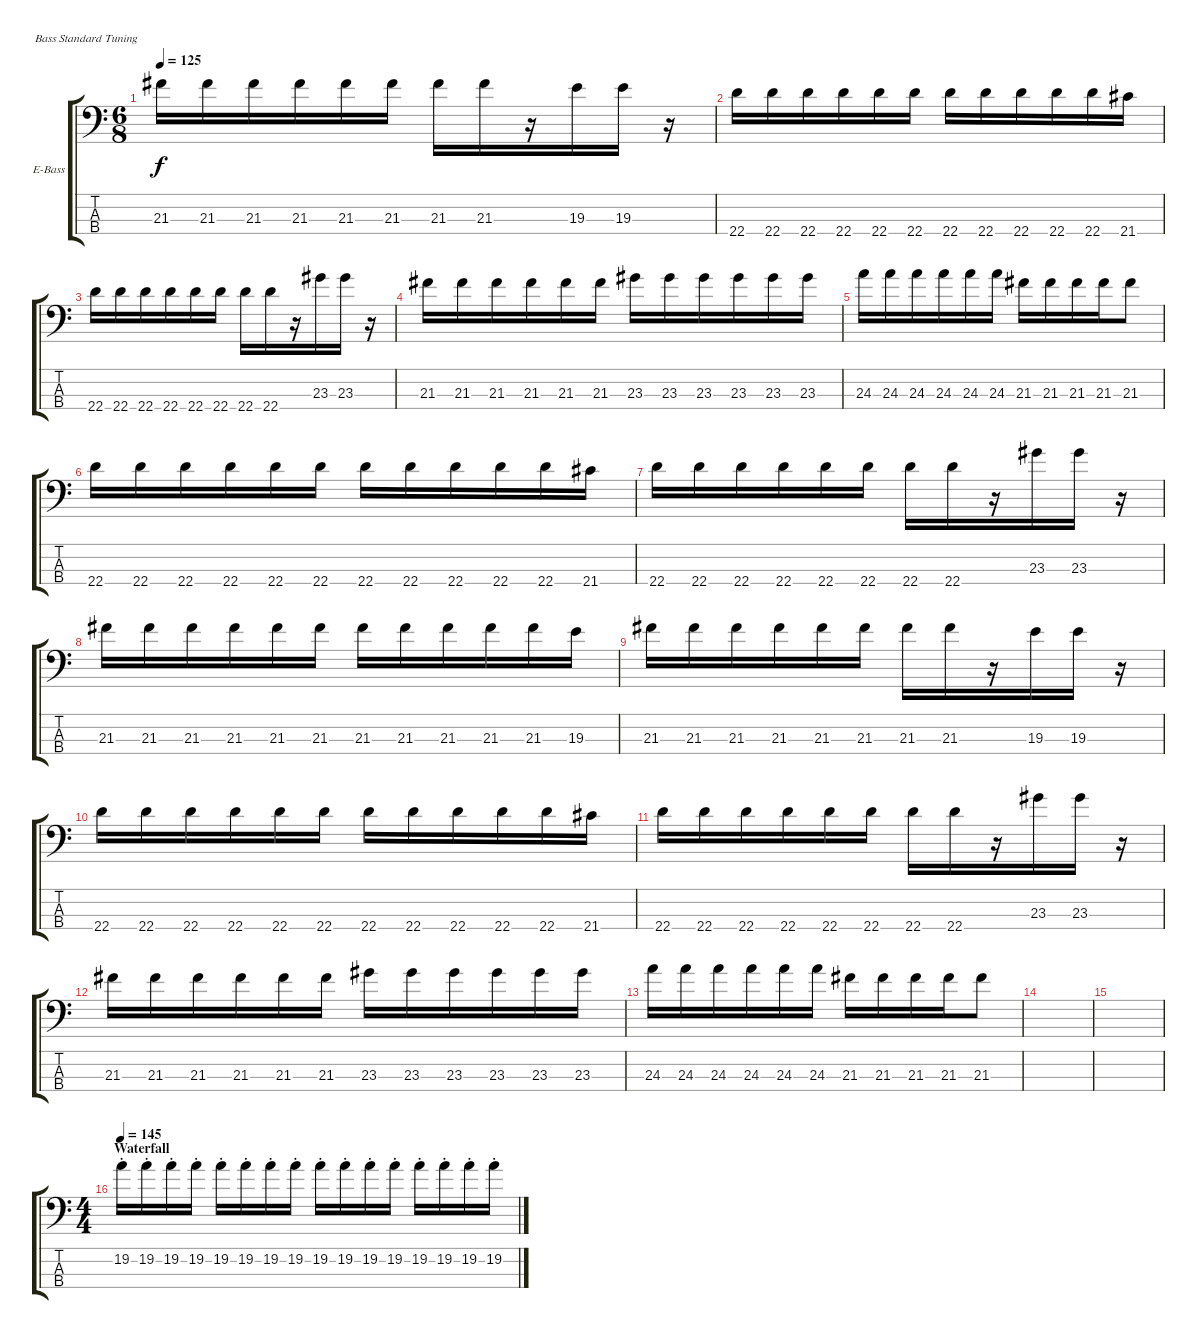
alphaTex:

\defaultSystemsLayout 4
\bracketExtendMode groupsimilarinstruments
\firstSystemTrackNameOrientation horizontal
\otherSystemsTrackNameOrientation horizontal
\track ("Electric Bass" "E-Bass") {instrument electricbassfinger}
\staff {score tabs}
\tuning (G2 D2 A1 E1)
\ts (6 8)
\tempo 125
\clef f4
\ks c
21.3.16{dy f} 21.3.16 21.3.16 21.3.16 21.3.16 21.3.16 21.3.16 21.3.16 r.16 19.3.16 19.3.16 r.16 |
22.4.16 22.4.16 22.4.16 22.4.16 22.4.16 22.4.16 22.4.16 22.4.16 22.4.16 22.4.16 22.4.16 21.4.16 |
22.4.16 22.4.16 22.4.16 22.4.16 22.4.16 22.4.16 22.4.16 22.4.16 r.16 23.3.16 23.3.16 r.16 |
21.3.16 21.3.16 21.3.16 21.3.16 21.3.16 21.3.16 23.3.16 23.3.16 23.3.16 23.3.16 23.3.16 23.3.16 |
24.3.16 24.3.16 24.3.16 24.3.16 24.3.16 24.3.16 21.3.16 21.3.16 21.3.16 21.3.16 21.3.8 |
22.4.16 22.4.16 22.4.16 22.4.16 22.4.16 22.4.16 22.4.16 22.4.16 22.4.16 22.4.16 22.4.16 21.4.16 |
22.4.16 22.4.16 22.4.16 22.4.16 22.4.16 22.4.16 22.4.16 22.4.16 r.16 23.3.16 23.3.16 r.16 |
21.3.16 21.3.16 21.3.16 21.3.16 21.3.16 21.3.16 21.3.16 21.3.16 21.3.16 21.3.16 21.3.16 19.3.16 |
21.3.16 21.3.16 21.3.16 21.3.16 21.3.16 21.3.16 21.3.16 21.3.16 r.16 19.3.16 19.3.16 r.16 |
22.4.16 22.4.16 22.4.16 22.4.16 22.4.16 22.4.16 22.4.16 22.4.16 22.4.16 22.4.16 22.4.16 21.4.16 |
22.4.16 22.4.16 22.4.16 22.4.16 22.4.16 22.4.16 22.4.16 22.4.16 r.16 23.3.16 23.3.16 r.16 |
21.3.16 21.3.16 21.3.16 21.3.16 21.3.16 21.3.16 23.3.16 23.3.16 23.3.16 23.3.16 23.3.16 23.3.16 |
24.3.16 24.3.16 24.3.16 24.3.16 24.3.16 24.3.16 21.3.16 21.3.16 21.3.16 21.3.16 21.3.8 |
|
|
\ts (4 4)
\section ("" "Waterfall")
\tempo 145
19.2{st}.16 19.2{st}.16 19.2{st}.16 19.2{st}.16 19.2{st}.16 19.2{st}.16 19.2{st}.16 19.2{st}.16 19.2{st}.16 19.2{st}.16 19.2{st}.16 19.2{st}.16 19.2{st}.16 19.2{st}.16 19.2{st}.16 19.2{st}.16
